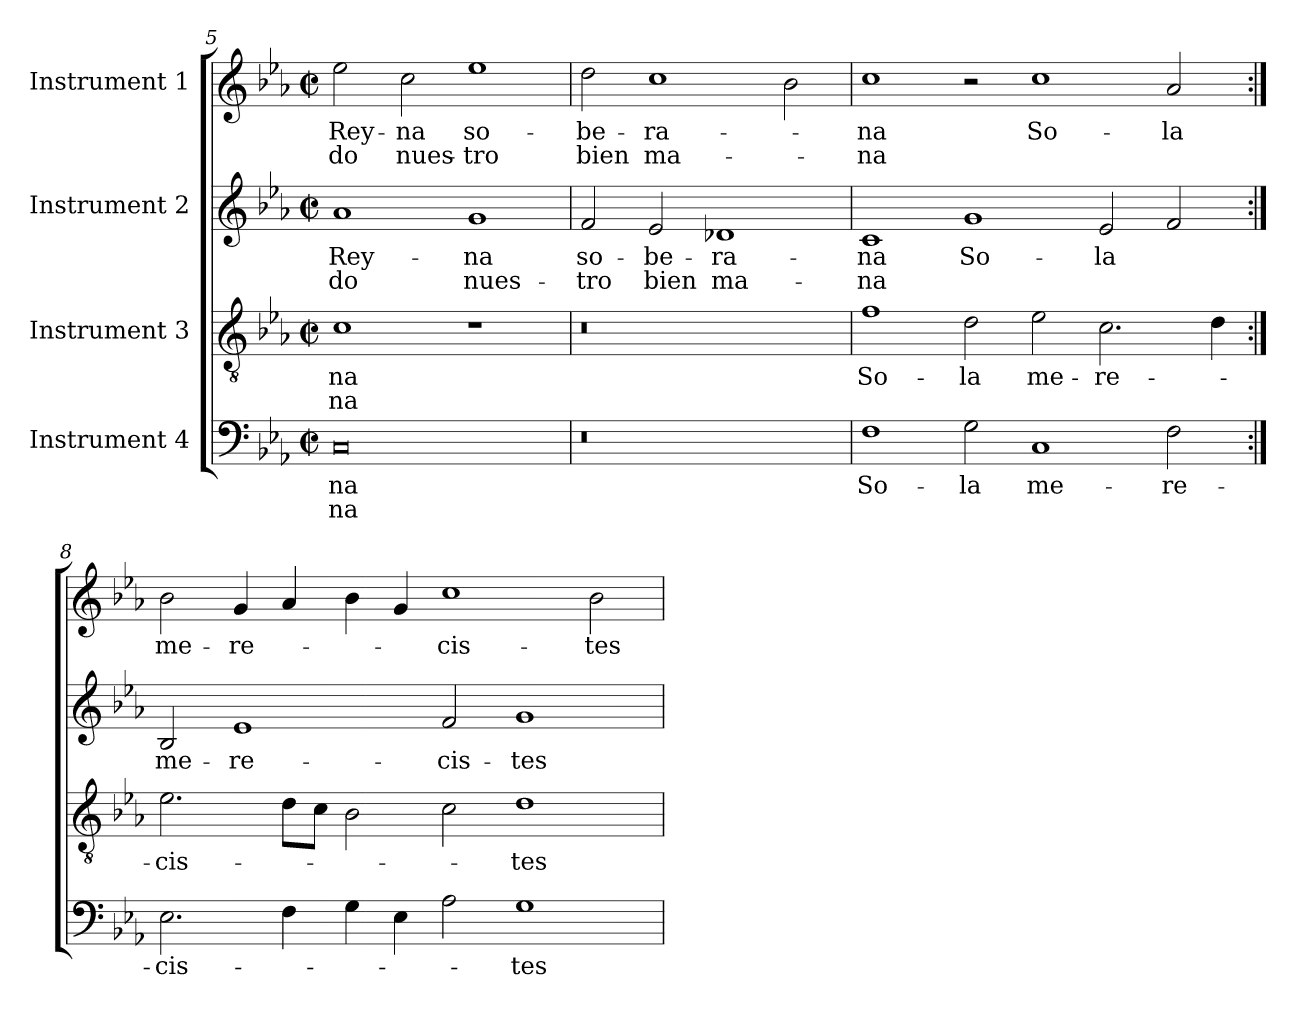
**kern	**text	**text	**kern	**text	**text	**kern	**text	**text	**kern	**text	**text
*part4	*part4	*part4	*part3	*part3	*part3	*part2	*part2	*part2	*part1	*part1	*part1
*staff4	*staff4	*staff4	*staff3	*staff3	*staff3	*staff2	*staff2	*staff2	*staff1	*staff1	*staff1
*I"Instrument 4	*	*	*I"Instrument 3	*	*	*I"Instrument 2	*	*	*I"Instrument 1	*	*
*clefF4	*	*	*clefGv2	*	*	*clefG2	*	*	*clefG2	*	*
*k[b-e-a-]	*	*	*k[b-e-a-]	*	*	*k[b-e-a-]	*	*	*k[b-e-a-]	*	*
*E-:	*	*	*E-:	*	*	*E-:	*	*	*E-:	*	*
*M2/2	*	*	*M2/2	*	*	*M2/2	*	*	*M2/2	*	*
*met(c|)	*	*	*met(c|)	*	*	*met(c|)	*	*	*met(c|)	*	*
=5	=5	=5	=5	=5	=5	=5	=5	=5	=5	=5	=5
!	!LO:LY:b:cj	!LO:LY:b:cj	!	!LO:LY:b:cj	!LO:LY:b:cj	!	!LO:LY:b:cj	!LO:LY:b:cj	!	!LO:LY:b:cj	!LO:LY:b:cj
0C	-na	na	1c	-na	na	1a-	Rey-	-do	2ee-\	Rey-	-do
!	!	!	!	!	!	!	!	!	!	!LO:LY:b:cj	!LO:LY:b:cj
.	.	.	.	.	.	.	.	.	2cc\	na	nues-
!	!	!	!	!	!	!	!LO:LY:b:cj	!LO:LY:b:cj	!	!LO:LY:b:cj	!LO:LY:b:cj
.	.	.	1r	.	.	1g	na	nues-	1ee-	-so-	-tro
=6	=6	=6	=6	=6	=6	=6	=6	=6	=6	=6	=6
!	!	!	!	!	!	!	!LO:LY:b:cj	!LO:LY:b:cj	!	!LO:LY:b:cj	!LO:LY:b:cj
0r	.	.	0r	.	.	2f/	-so-	-tro	2dd\	be-	-bien
!	!	!	!	!	!	!	!LO:LY:b:cj	!LO:LY:b:cj	!	!LO:LY:b:cj	!LO:LY:b:cj
.	.	.	.	.	.	2e-/	be-	-bien	1cc	ra-	-ma-
!	!	!	!	!	!	!	!LO:LY:b:cj	!LO:LY:b:cj	!	!	!
.	.	.	.	.	.	1d-	ra-	-ma-	.	.	.
.	.	.	.	.	.	.	.	.	2b-\	.	.
=7	=7	=7	=7	=7	=7	=7	=7	=7	=7	=7	=7
!	!LO:LY:b:cj	!	!	!LO:LY:b:cj	!	!	!LO:LY:b:cj	!LO:LY:b:cj	!	!LO:LY:b:cj	!LO:LY:b:cj
1F	So-	.	1f	So-	.	1c	-na	na	1cc	-na	na
!	!LO:LY:b:cj	!	!	!LO:LY:b:cj	!	!	!LO:LY:b:cj	!	!	!	!
2G\	-la	.	2d\	-la	.	1g	So-	.	2r	.	.
!	!LO:LY:b:cj	!	!	!LO:LY:b:cj	!	!	!	!	!	!LO:LY:b:cj	!
1C	me-	.	2e-\	me-	.	.	.	.	1cc	So-	.
!	!	!	!	!LO:LY:b:cj	!	!	!LO:LY:b:cj	!	!	!	!
.	.	.	2.c\	-re-	.	2e-/	-la	.	.	.	.
!	!LO:LY:b:cj	!	!	!	!	!	!	!	!	!LO:LY:b:cj	!
2F\	-re-	.	.	.	.	2f/	.	.	2a-/	-la	.
.	.	.	4d\	.	.	.	.	.	.	.	.
!!LO:LB:g=z
=8:|!	=8:|!	=8:|!	=8:|!	=8:|!	=8:|!	=8:|!	=8:|!	=8:|!	=8:|!	=8:|!	=8:|!
!	!LO:LY:b	!	!	!LO:LY:b	!	!	!LO:LY:b:cj	!	!	!LO:LY:b:cj	!
2.E-\	-cis-	.	2.e-\	-cis-	.	2B-/	me-	.	2b-\	me-	.
!	!	!	!	!	!	!	!LO:LY:b:cj	!	!	!LO:LY:b:cj	!
.	.	.	.	.	.	1e-	-re-	.	4g/	-re-	.
4F\	.	.	8d\L	.	.	.	.	.	4a-/	.	.
.	.	.	8c\J	.	.	.	.	.	.	.	.
4G\	.	.	2B-\	.	.	.	.	.	4b-\	.	.
4E-\	.	.	.	.	.	.	.	.	4g/	.	.
!	!	!	!	!	!	!	!LO:LY:b:cj	!	!	!LO:LY:b:cj	!
2A-\	.	.	2c\	.	.	2f/	-cis-	.	1cc	-cis-	.
!	!LO:LY:b:cj	!	!	!LO:LY:b:cj	!	!	!LO:LY:b:cj	!	!	!	!
1G	-tes	.	1d	-tes	.	1g	-tes	.	.	.	.
!	!	!	!	!	!	!	!	!	!	!LO:LY:b:cj	!
.	.	.	.	.	.	.	.	.	2b-\	-tes	.
=	=	=	=	=	=	=	=	=	=	=	=
*-	*-	*-	*-	*-	*-	*-	*-	*-	*-	*-	*-
